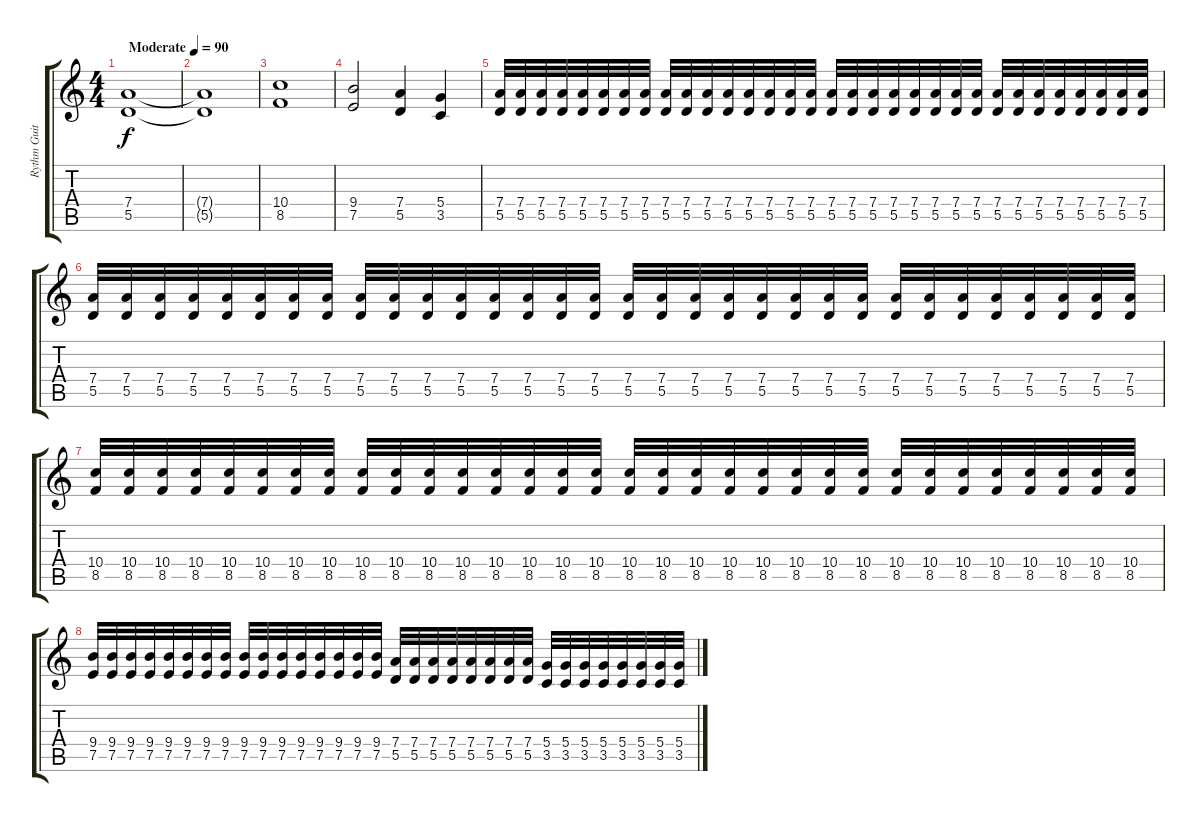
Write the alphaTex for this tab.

\track ("Rythm Guitar" "Rythm Guit") {instrument distortionguitar}
\staff {score tabs}
\tuning (E4 B3 G3 D3 A2 E2) {hide}
\ts (4 4)
\tempo (90 "Moderate")
\clef g2
\ks c
(7.4 5.5).1{dy f instrument distortionguitar} |
(7.4{t} 5.5{t}).1 |
(10.4 8.5).1 |
(9.4 7.5).2 (7.4 5.5).4 (5.4 3.5).4 |
(7.4 5.5).32 (7.4 5.5).32 (7.4 5.5).32 (7.4 5.5).32 (7.4 5.5).32 (7.4 5.5).32 (7.4 5.5).32 (7.4 5.5).32 (7.4 5.5).32 (7.4 5.5).32 (7.4 5.5).32 (7.4 5.5).32 (7.4 5.5).32 (7.4 5.5).32 (7.4 5.5).32 (7.4 5.5).32 (7.4 5.5).32 (7.4 5.5).32 (7.4 5.5).32 (7.4 5.5).32 (7.4 5.5).32 (7.4 5.5).32 (7.4 5.5).32 (7.4 5.5).32 (7.4 5.5).32 (7.4 5.5).32 (7.4 5.5).32 (7.4 5.5).32 (7.4 5.5).32 (7.4 5.5).32 (7.4 5.5).32 (7.4 5.5).32 |
(7.4 5.5).32 (7.4 5.5).32 (7.4 5.5).32 (7.4 5.5).32 (7.4 5.5).32 (7.4 5.5).32 (7.4 5.5).32 (7.4 5.5).32 (7.4 5.5).32 (7.4 5.5).32 (7.4 5.5).32 (7.4 5.5).32 (7.4 5.5).32 (7.4 5.5).32 (7.4 5.5).32 (7.4 5.5).32 (7.4 5.5).32 (7.4 5.5).32 (7.4 5.5).32 (7.4 5.5).32 (7.4 5.5).32 (7.4 5.5).32 (7.4 5.5).32 (7.4 5.5).32 (7.4 5.5).32 (7.4 5.5).32 (7.4 5.5).32 (7.4 5.5).32 (7.4 5.5).32 (7.4 5.5).32 (7.4 5.5).32 (7.4 5.5).32 |
(10.4 8.5).32 (10.4 8.5).32 (10.4 8.5).32 (10.4 8.5).32 (10.4 8.5).32 (10.4 8.5).32 (10.4 8.5).32 (10.4 8.5).32 (10.4 8.5).32 (10.4 8.5).32 (10.4 8.5).32 (10.4 8.5).32 (10.4 8.5).32 (10.4 8.5).32 (10.4 8.5).32 (10.4 8.5).32 (10.4 8.5).32 (10.4 8.5).32 (10.4 8.5).32 (10.4 8.5).32 (10.4 8.5).32 (10.4 8.5).32 (10.4 8.5).32 (10.4 8.5).32 (10.4 8.5).32 (10.4 8.5).32 (10.4 8.5).32 (10.4 8.5).32 (10.4 8.5).32 (10.4 8.5).32 (10.4 8.5).32 (10.4 8.5).32 |
(9.4 7.5).32 (9.4 7.5).32 (9.4 7.5).32 (9.4 7.5).32 (9.4 7.5).32 (9.4 7.5).32 (9.4 7.5).32 (9.4 7.5).32 (9.4 7.5).32 (9.4 7.5).32 (9.4 7.5).32 (9.4 7.5).32 (9.4 7.5).32 (9.4 7.5).32 (9.4 7.5).32 (9.4 7.5).32 (7.4 5.5).32 (7.4 5.5).32 (7.4 5.5).32 (7.4 5.5).32 (7.4 5.5).32 (7.4 5.5).32 (7.4 5.5).32 (7.4 5.5).32 (5.4 3.5).32 (5.4 3.5).32 (5.4 3.5).32 (5.4 3.5).32 (5.4 3.5).32 (5.4 3.5).32 (5.4 3.5).32 (5.4 3.5).32
